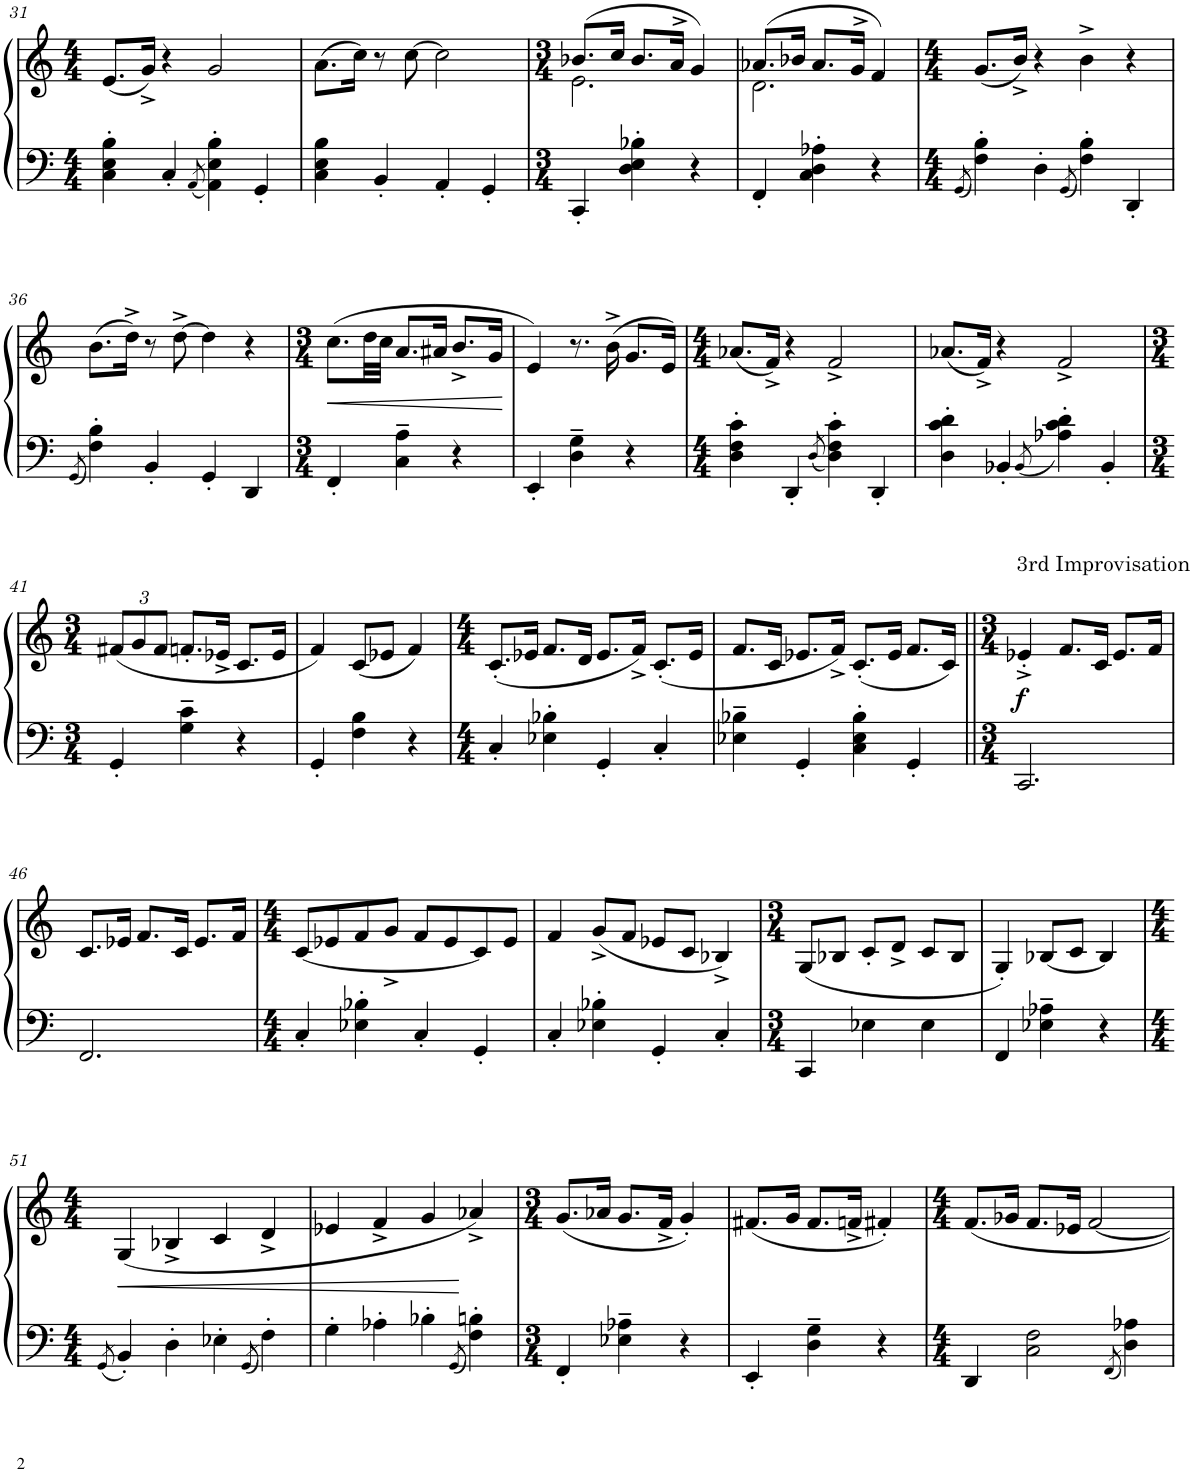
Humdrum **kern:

**kern	**kern	**dynam
*part1	*part1	*part1
*staff2	*staff1	*staff1/2
*I"Piano	*	*
*I'Pno.	*	*
!!LO:PB:g=z
*clefF4	*clefG2	*
*k[]	*k[]	*
*M4/4	*M4/4	*
=31	=31	=31
4C\' 4E\' 4B\'	(8.e/L	.
.	16g^/Jk)	.
4C'/	4r	.
8qAA/	.	.
4AA\' 4E\' 4B\'	2g/	.
4GG'/	.	.
=32	=32	=32
4C\ 4E\ 4B\	(8.a\L	.
.	16cc\Jk)	.
4BB'/	8r	.
.	[8cc\	.
4AA'/	2cc\]	.
4GG'/	.	.
=33	=33	=33
*M3/4	*M3/4	*
*	*^	*
4CC'/	(8.b-X/L	2.e\	.
.	16cc/Jk	.	.
4D\' 4E\' 4B-X\'	8.b-/L	.	.
.	16a^/Jk	.	.
4r	4g/)	.	.
=34	=34	=34	=34
4FF'/	(8.a-X/L	2.d\	.
.	16b-X/Jk	.	.
4C\' 4D\' 4A-X\'	8.a-/L	.	.
.	16g^/Jk	.	.
4r	4f/)	.	.
*	*v	*v	*
=35	=35	=35
*M4/4	*M4/4	*
8qGG/	.	.
4F\' 4B\'	(8.g/L	.
.	16b^/Jk)	.
4D'\	4r	.
8qGG/	.	.
4F\' 4B\'	4b^\	.
4DD'/	4r	.
!!LO:LB:g=z
=36	=36	=36
8qGG/	.	.
4F\' 4B\'	(8.b\L	.
.	16dd^\Jk)	.
4BB'/	8r	.
.	[8dd^\	.
4GG'/	4dd\]	.
4DD/	4r	.
=37	=37	=37
*M3/4	*M3/4	*
!	!	!LO:HP:b
4FF'/	(8.cc\L	<
.	32dd\LL	.
.	32cc\JJJ	.
4C\~ 4A\~	8.a/L	.
.	16a#X/Jk	.
4r	8.b^/L	.
.	16g/Jk	.
.	.	[
=38	=38	=38
4EE'/	4e/)	.
4D\~ 4G\~	8.r	.
.	(16b^\	.
4r	8.g/L	.
.	16e/Jk)	.
=39	=39	=39
*M4/4	*M4/4	*
4D\' 4F\' 4c\'	(8.a-X/L	.
.	16f^/Jk)	.
4DD'/	4r	.
8qD/	.	.
4D\' 4F\' 4c\'	2f^/	.
4DD'/	.	.
=40	=40	=40
4D\' 4c\' 4d\'	(8.a-X/L	.
.	16f^/Jk)	.
4BB-X'/	4r	.
8qBB-/	.	.
4A-X\' 4c\' 4d\'	2f^/	.
4BB-'/	.	.
!!LO:LB:g=z
=41	=41	=41
*M3/4	*M3/4	*
*	*Xbrackettup	*
4GG'/	(12f#X/L	.
.	12g/	.
.	12f#/J	.
4G\~ 4c\~	8.fn'/L	.
.	16e-X^/Jk	.
4r	8.c/L	.
.	16e-/Jk	.
=42	=42	=42
4GG'/	4f/)	.
4F\ 4B\	(8c/L	.
.	8e-X/J	.
4r	4f/)	.
=43	=43	=43
*M4/4	*M4/4	*
4C'/	(8.c'/L	.
.	16e-X/Jk	.
4E-X\' 4B-X\'	8.f/L	.
.	16d/Jk	.
4GG'/	8.e-/L	.
.	16f^/Jk)	.
4C'/	(8.c'/L	.
.	16e-/Jk	.
=44	=44	=44
4E-X\~ 4B-X\~	8.f/L	.
.	16c/Jk	.
4GG'/	8.e-X/L	.
.	16f^/Jk)	.
4C\' 4E-\' 4B-\'	(8.c'/L	.
.	16e-/Jk	.
4GG'/	8.f/L	.
.	16c/Jk)	.
=45||	=45||	=45||
*M3/4	*M3/4	*
!	!LO:TX:a:t=3rd Improvisation	!
!	!	!LO:DY:b
2.CC/	4e-X'^/	f
.	8.f/L	.
.	16c/Jk	.
.	8.e-/L	.
.	16f/Jk	.
!!LO:LB:g=z
=46	=46	=46
2.FF/	8.c/L	.
.	16e-X/Jk	.
.	8.f/L	.
.	16c/Jk	.
.	8.e-/L	.
.	16f/Jk	.
=47	=47	=47
*M4/4	*M4/4	*
4C'/	[8c/L	.
.	8e-X/	.
4E-X\' 4B-X\'	8f/	.
.	8g^/J	.
4C'/	8f/L	.
.	8e-/	.
4GG'/	8c/]	.
.	8e-/J	.
=48	=48	=48
4C'/	4f/	.
4E-X\' 4B-X\'	(8g^/L	.
.	8f/J	.
4GG'/	8e-X/L	.
.	8c/J	.
4C'/	4B-X^/)	.
=49	=49	=49
*M3/4	*M3/4	*
4CC/	(8G/L	.
.	8B-X/J	.
4E-X\	8c'/L	.
.	8d^/J	.
4E-\	8c/L	.
.	8B-/J	.
=50	=50	=50
4FF/	4G'/)	.
4E-X\~ 4A-X\~	[8B-X/L	.
.	8c/J	.
4r	4B-/]	.
!!LO:LB:g=z
=51	=51	=51
*M4/4	*M4/4	*
8qGG/	.	.
!	!	!LO:HP:b
4BB'/	(4G/	<
4D'\	4B-X^/	.
4E-X'\	4c/	.
8qGG/	.	.
4F'\	4d^/	.
=52	=52	=52
4G'\	4e-X/	.
4A-X'\	4f^/	.
4B-X'\	4g/	.
8qGG/	.	.
4F\' 4Bn\'	4a-X^/)	[
=53	=53	=53
*M3/4	*M3/4	*
4FF'/	(8.g/L	.
.	16a-X/Jk	.
4E-X\~ 4A-X\~	8.g/L	.
.	16f^/Jk	.
4r	4g'/)	.
=54	=54	=54
4EE'/	(8.f#X/L	.
.	16g/Jk	.
4D\~ 4G\~	8.f#/L	.
.	16fn^/Jk	.
4r	4f#X'/)	.
=55	=55	=55
*M4/4	*M4/4	*
4DD/	8.f/L	.
.	16g-X/Jk	.
2C\ 2F\	8.f/L	.
.	16e-X/Jk	.
.	[2f/	.
8qFF/	.	.
4D\ 4A-X\	.	.
=	=	=
*-	*-	*-
